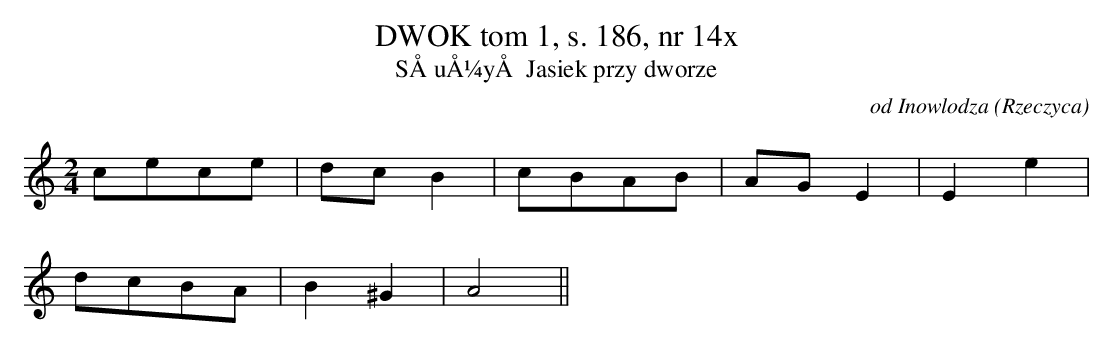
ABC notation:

X:1
T:DWOK tom 1, s. 186, nr 14x
T:SÅuÅ¼yÅ Jasiek przy dworze
O:od Inowlodza (Rzeczyca)
M:2/4
L:1/8
K:C
cece | dcB2 |cBAB | AGE2 |E2e2 |
 dcBA | B2^G2 | A4||
